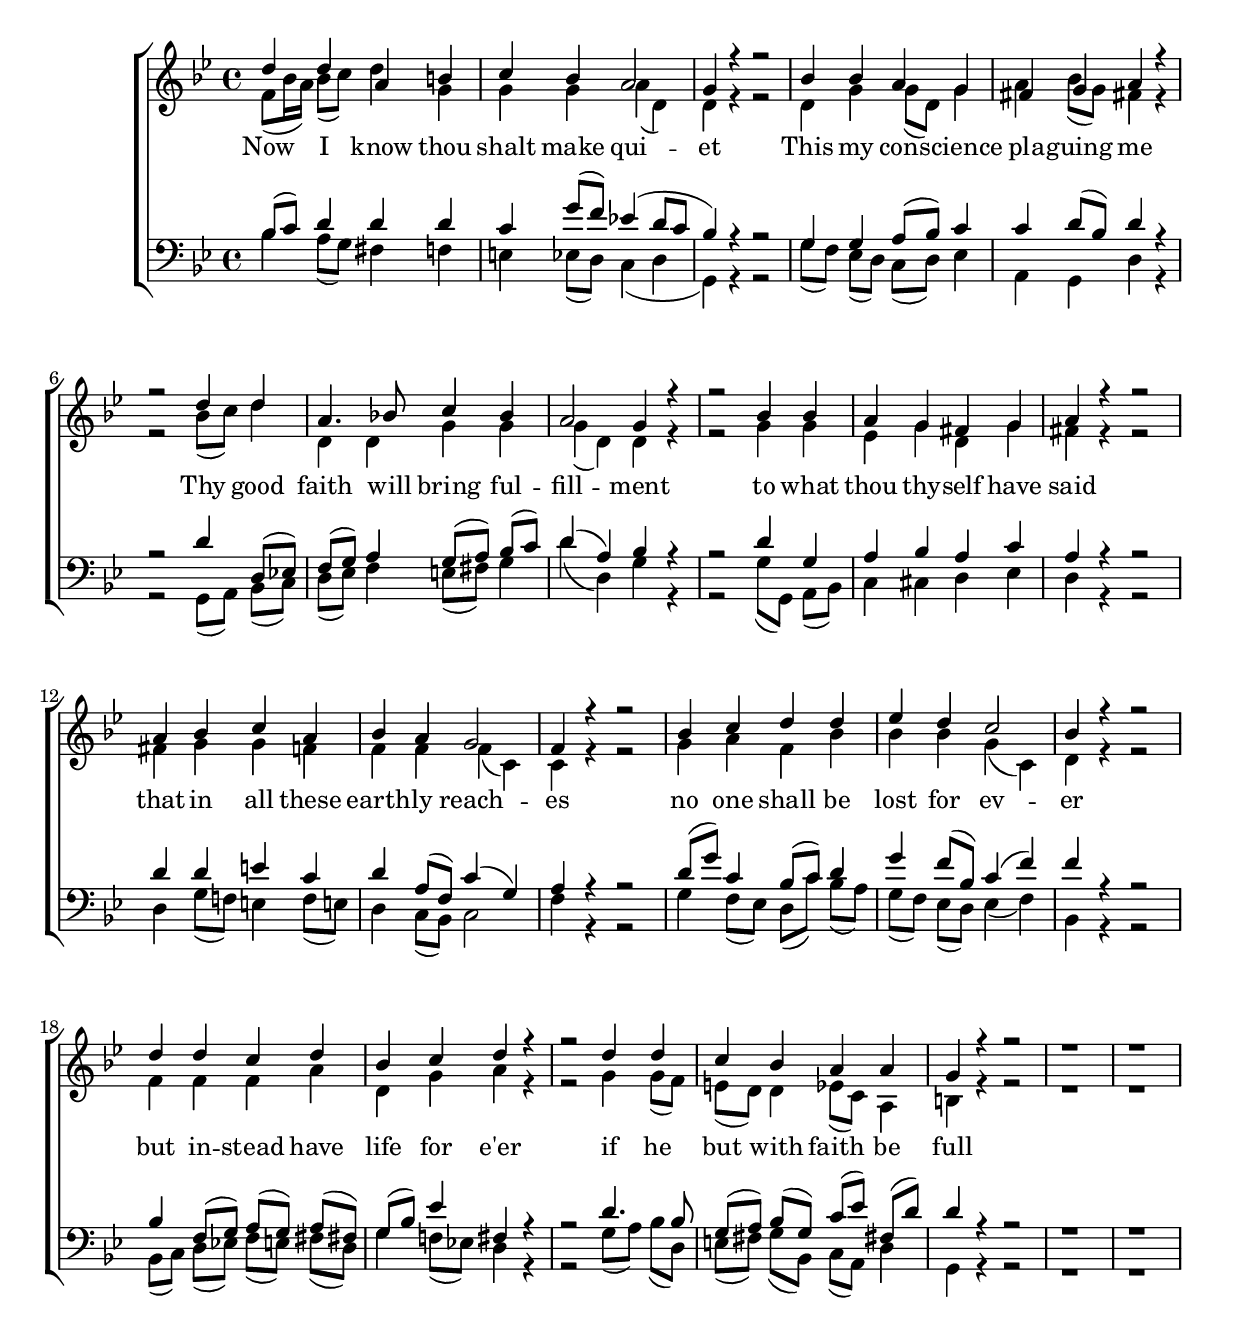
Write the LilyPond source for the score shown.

\paper {
  %top-system-spacing #'basic-distance = #10
  score-system-spacing #'basic-distance = #15
  system-system-spacing #'basic-distance = #15
  %last-bottom-spacing #'basic-distance = #10
}
global = {
  \key g \minor
  \time 4/4
}
sopMusic = \relative c' {
  d'4 d a b c bes a2 g4 r r2
  bes4 bes a g fis g a r
  r2 d4 d a4. bes!8 c4 bes a2 g4 r
  r2 bes4 bes a g fis g a r r2
  a4 bes c a bes a g2 f4 r r2
  bes4 c d d ees d c2 bes4 r r2
  d4 d c d bes c d r
  r2 d4 d c bes a a g r r2 r1 r
}
altoMusic = \relative c' {
  f8[(bes16 a)] bes8[(c)] d4 g, g g a(d,) d r r2
  d4 g g8[(d)] g4 a bes8[(g)] fis!4 r 
  r2 bes8[(c)] d4 d, d g g g(d) d r4
  r2 g4 g es g d g fis r r2
  fis4 g g f f f f(c) c r r2
  g'4 a f bes bes bes g4(c,) d r r2 
  f4 f f a d, g a r
  r2 g4 g8[(f)] e[(d)] d4 ees8[(c)] a4 b r r2 r1 r
}
VerseOne = \lyricmode {
  Now I know thou | shalt make qui -- | et |
  This my con -- science | pla -- guing me |
  Thy good | faith will bring ful -- | fill -- ment
  to what | thou thy -- self have | said |
  that in all these | earth -- ly reach -- | es |
  no one shall be   | lost for ev -- | er |
  but in -- stead have | life for e'er |
  if he | but with faith be | full |
}
tenorMusic = \relative c' {
  bes8[(c)] d4 d d c g'8[(f)] ees!4(d8[c] bes4) r r2
  g4 g a8[(bes)] c4 c d8[(bes)] d4 r
  r2 d4  d,8[(ees!)] f[(g)] a4 g8[(a)] bes[(c)] d4(a) bes r
  r2 d4 g, a bes a c a r r2
  d4 d e c d a8([f]) c'4(g) a r r2
  d8[(g)] c,4 bes8[(c)] d4 g f8([bes,]) c4(f) f r r2
  bes,4 f8[(g)] a[(g)] a[(fis!)] g([bes]) ees4 fis, r
  r2 d'4. bes8 g[(a)] bes[(g)] c[(ees)] fis,![(d')] d4 r r2 r1 r
}
bassMusic = \relative c' {
  bes4 a8[(g)] fis4 f e ees8[(d)] c4(d g,) r r2
  g'8[(f)] ees[(d)] c[(d)] ees4 a, g d' r
  r2 g,8[(a)] bes[(c)] d[(ees)] f4 e8[(fis)] g4 d'(d,) g r
  r2 g8[(g,)] a[(bes)] c4 cis d ees d r r2
  d4 g8[(f!)] e4 f8[(e!)] d4 c8[(bes)] c2 f4 r r2
  g4 f8[(ees)] d[(c')] bes[(a)] g([f]) ees([d]) ees4(f) bes, r r2
  bes8[(c)] d[(ees!)] f([e]) fis([d]) g4 f!8([ees!]) d4 r
  r2 g8[(a)] bes[(d,)] e[(fis)] g[(bes,)] c[(a)] d4 g, r r2 r1 r
  
}
\score {
  \new ChoirStaff <<
    \new Staff = "women" <<
      \new Voice = "sopranos" {
	\voiceOne
	<< \global \sopMusic >>
      }
      \new Voice = "altos" {
	\voiceTwo
	<< \global \altoMusic >>
      }
    >>
    \new Lyrics \lyricsto "sopranos" { \VerseOne }

    \new Staff = "men" <<
      \clef bass
      \new Voice = "tenors" {
	\voiceOne
	<< \global \tenorMusic >>
      }
      \new Voice = "basses" {
	\voiceTwo << \global \bassMusic >>
      }
    >>
  >>
}